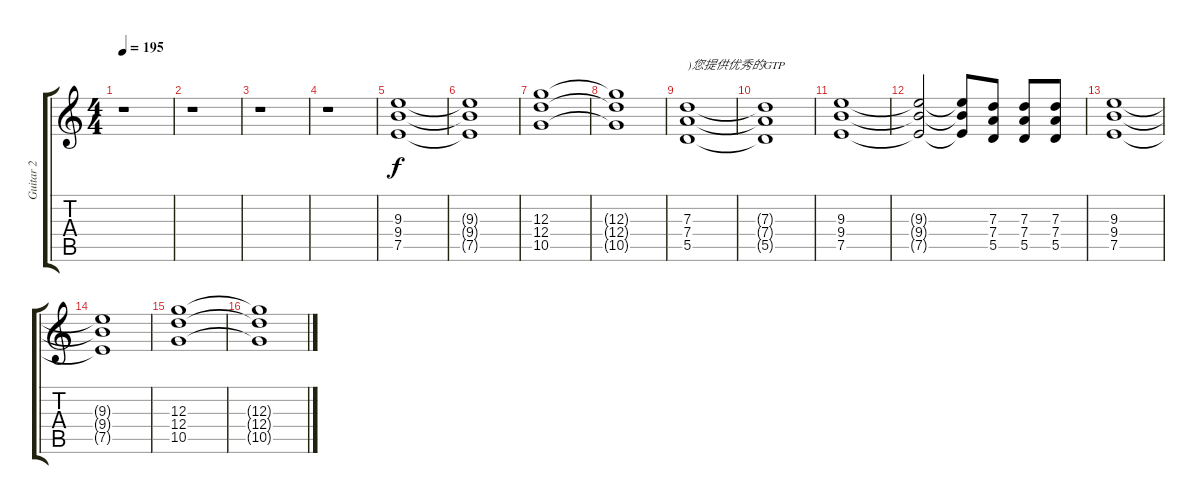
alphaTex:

\track ("Guitar 2" "Guitar 2") {instrument distortionguitar}
\staff {score tabs}
\tuning (E4 B3 G3 D3 A2 E2) {hide}
\ts (4 4)
\tempo 195
\clef g2
\ks c
r.1{dy f instrument distortionguitar} |
r.1 |
r.1 |
r.1 |
(9.3 9.4 7.5).1 |
(9.3{t} 9.4{t} 7.5{t}).1 |
(12.3 12.4 10.5).1 |
(12.3{t} 12.4{t} 10.5{t}).1 |
(7.3 7.4 5.5).1{txt ")您提供优秀的GTP"} |
(7.3{t} 7.4{t} 5.5{t}).1 |
(9.3 9.4 7.5).1 |
(9.3{t} 9.4{t} 7.5{t}).2 (9.3{t} 9.4{t} 7.5{t}).8 (7.3 7.4 5.5).8 (7.3 7.4 5.5).8 (7.3 7.4 5.5).8 |
(9.3 9.4 7.5).1 |
(9.3{t} 9.4{t} 7.5{t}).1 |
(12.3 12.4 10.5).1 |
(12.3{t} 12.4{t} 10.5{t}).1
